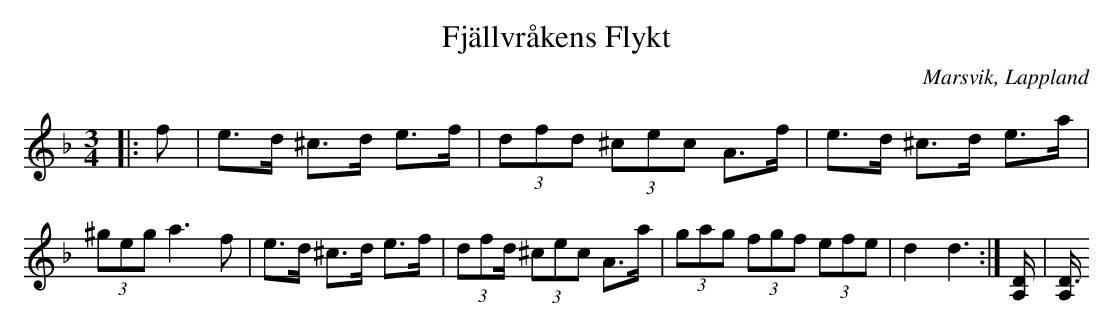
X:1
T:Fjällvråkens Flykt
O:Marsvik, Lappland
M:3/4
L:1/16
K:Dm
|: f2 | e3d ^c3d e3f | (3d2f2d2 (3^c2e2c2 A3f | e3d ^c3d e3a |(3^g2e2g2 a6 f2 | e3d ^c3d e3f | (3d2f2d (3^c2e2c2 A3a | (3g2a2g2 (3f2g2f2 (3e2f2e2 | d4 d6:| [A,D2] | [A,D3]
